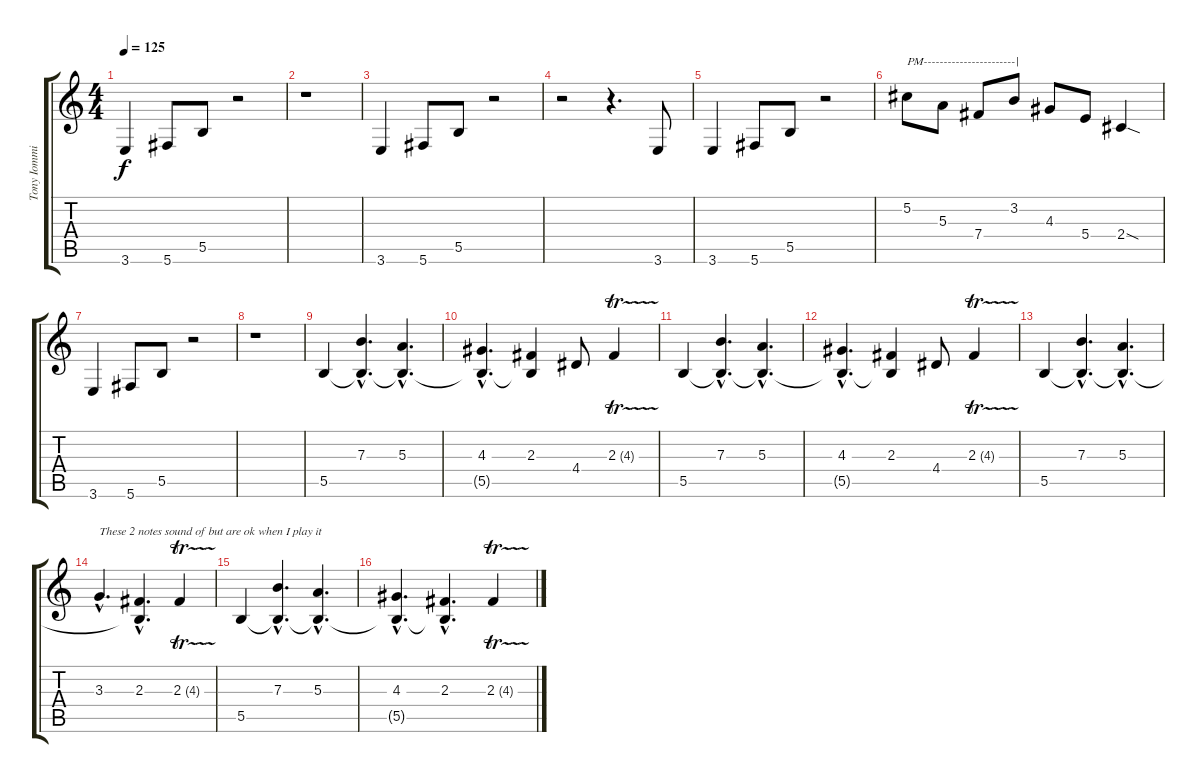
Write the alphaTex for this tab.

\track ("Tony Iommi" "Tony Iommi") {instrument overdrivenguitar}
\staff {score tabs}
\tuning (Db4 Ab3 E3 B2 Gb2 Db2) {hide}
\ts (4 4)
\tempo 125
\clef g2
\ks c
3.6.4{dy f} 5.6.8 5.5.8 r.2 |
r.1 |
3.6.4 5.6.8 5.5.8 r.2 |
r.2 r.4{d} 3.6.8 |
3.6.4 5.6.8 5.5.8 r.2 |
5.2.8{txt "PM-----------------------|"} 5.3.8 7.4.8 3.2.8 4.3.8 5.4.8 2.4{sod}.4 |
3.6.4 5.6.8 5.5.8 r.2 |
r.1 |
5.5.4 (7.3{hac} 5.5{hac t}).4{d} (5.3{hac} 5.5{hac t}).4{d} |
(4.3{hac} 5.5{hac t}).4{d} (2.3 5.5{t}).4 4.4.8 2.3{tr (4 16)}.4 |
5.5.4 (7.3{hac} 5.5{hac t}).4{d} (5.3{hac} 5.5{hac t}).4{d} |
(4.3{hac} 5.5{hac t}).4{d} (2.3 5.5{t}).4 4.4.8 2.3{tr (4 16)}.4 |
5.5.4 (7.3{hac} 5.5{hac t}).4{d} (5.3{hac} 5.5{hac t}).4{d} |
3.3{hac}.4{d txt "These 2 notes sound of but are ok when I play it "} (2.3{hac} 5.5{hac t}).4{d} 2.3{tr (4 16)}.4 |
5.5.4 (7.3{hac} 5.5{hac t}).4{d} (5.3{hac} 5.5{hac t}).4{d} |
(4.3{hac} 5.5{hac t}).4{d} (2.3{hac} 5.5{hac t}).4{d} 2.3{tr (4 16)}.4
